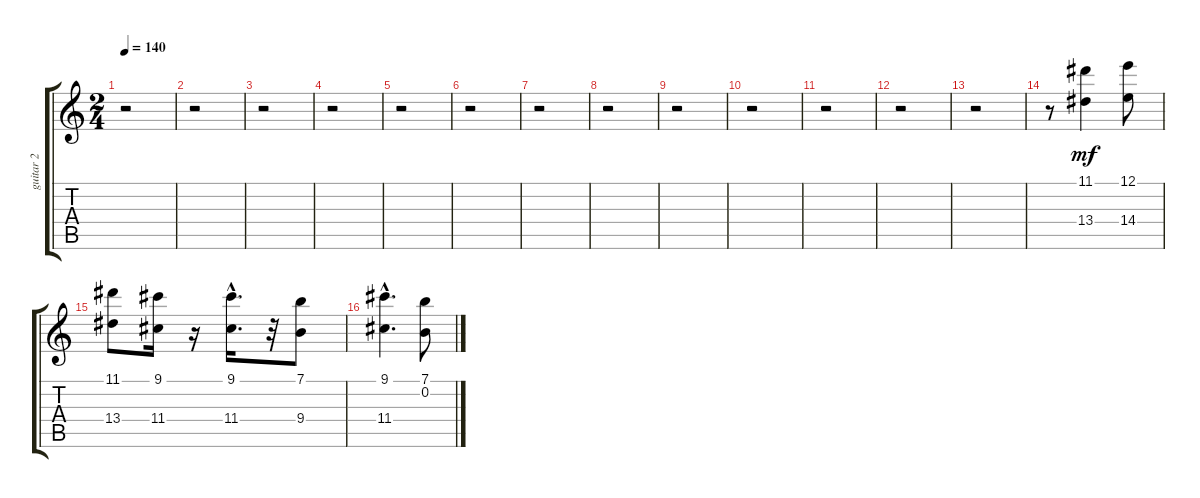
\track ("guitar 2" "guitar 2") {instrument distortionguitar}
\staff {score tabs}
\tuning (E4 B3 G3 D3 A2 E2) {hide}
\ts (2 4)
\tempo 140
\clef g2
\ks c
r.2{dy mf} |
r.2 |
r.2 |
r.2 |
r.2 |
r.2 |
r.2 |
r.2 |
r.2 |
r.2 |
r.2 |
r.2 |
r.2 |
r.8 (11.1 13.4).4{volume 12} (12.1 14.4).8 |
(11.1 13.4).8 (9.1 11.4).16 r.16 (9.1{hac} 11.4{hac}).16{d} r.32 (7.1 9.4).8 |
(9.1{hac} 11.4{hac}).4{d} (7.1 0.2).8
